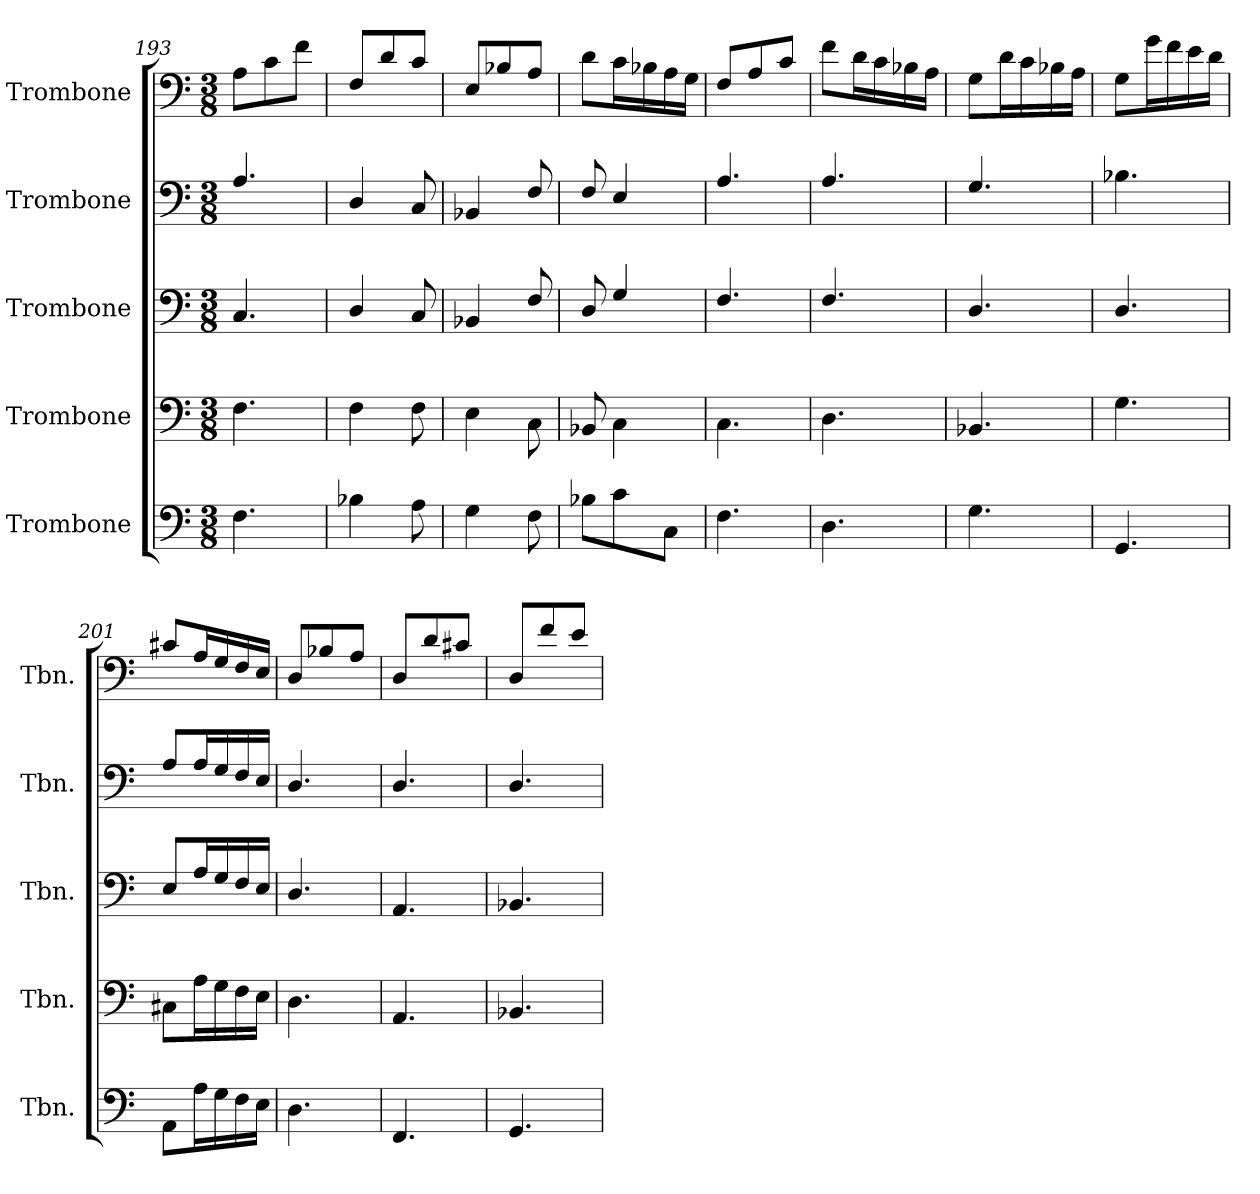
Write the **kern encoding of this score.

**kern	**kern	**kern	**kern	**kern
*part5	*part4	*part3	*part2	*part1
*staff5	*staff4	*staff3	*staff2	*staff1
*I"Trombone	*I"Trombone	*I"Trombone	*I"Trombone	*I"Trombone
*I'Tbn.	*I'Tbn.	*I'Tbn.	*I'Tbn.	*I'Tbn.
!!LO:LB:g=z
*clefF4	*clefF4	*clefF4	*clefF4	*clefF4
*k[]	*k[]	*k[]	*k[]	*k[]
*M3/8	*M3/8	*M3/8	*M3/8	*M3/8
=193	=193	=193	=193	=193
4.F\	4.F\	4.C/	4.A/	8A\L
.	.	.	.	8c\
.	.	.	.	8f\J
=194	=194	=194	=194	=194
4B-X\	4F\	4D/	4D/	8F/L
.	.	.	.	8d/
8A\	8F\	8C/	8C/	8c/J
=195	=195	=195	=195	=195
4G\	4E\	4BB-X/	4BB-X/	8E/L
.	.	.	.	8B-X/
8F\	8C\	8F/	8F/	8A/J
!!LO:PB:g=z
=196	=196	=196	=196	=196
8B-X\L	8BB-X/	8D/	8F/	8d\L
8c\	4C\	4G/	4E/	16c\L
.	.	.	.	16B-X\
8C\J	.	.	.	16A\
.	.	.	.	16G\JJ
=197	=197	=197	=197	=197
4.F\	4.C\	4.F/	4.A/	8F/L
.	.	.	.	8A/
.	.	.	.	8c/J
=198	=198	=198	=198	=198
4.D\	4.D\	4.F/	4.A/	8f\L
.	.	.	.	16d\L
.	.	.	.	16c\
.	.	.	.	16B-X\
.	.	.	.	16A\JJ
=199	=199	=199	=199	=199
4.G\	4.BB-X/	4.D/	4.G/	8G\L
.	.	.	.	16d\L
.	.	.	.	16c\
.	.	.	.	16B-X\
.	.	.	.	16A\JJ
=200	=200	=200	=200	=200
4.GG/	4.G\	4.D/	4.B-X\	8G\L
.	.	.	.	16g\L
.	.	.	.	16f\
.	.	.	.	16e\
.	.	.	.	16d\JJ
=201	=201	=201	=201	=201
8AA\L	8C#X\L	8E/L	8A/L	8c#X/L
16A\L	16A\L	16A/L	16A/L	16A/L
16G\	16G\	16G/	16G/	16G/
16F\	16F\	16F/	16F/	16F/
16E\JJ	16E\JJ	16E/JJ	16E/JJ	16E/JJ
=202	=202	=202	=202	=202
4.D\	4.D\	4.D/	4.D/	8D/L
.	.	.	.	8B-X/
.	.	.	.	8A/J
!!LO:LB:g=z
=203	=203	=203	=203	=203
4.FF/	4.AA/	4.AA/	4.D/	8D/L
.	.	.	.	8d/
.	.	.	.	8c#X/J
=204	=204	=204	=204	=204
4.GG/	4.BB-X/	4.BB-X/	4.D/	8D/L
.	.	.	.	8f/
.	.	.	.	8e/J
=	=	=	=	=
*-	*-	*-	*-	*-
